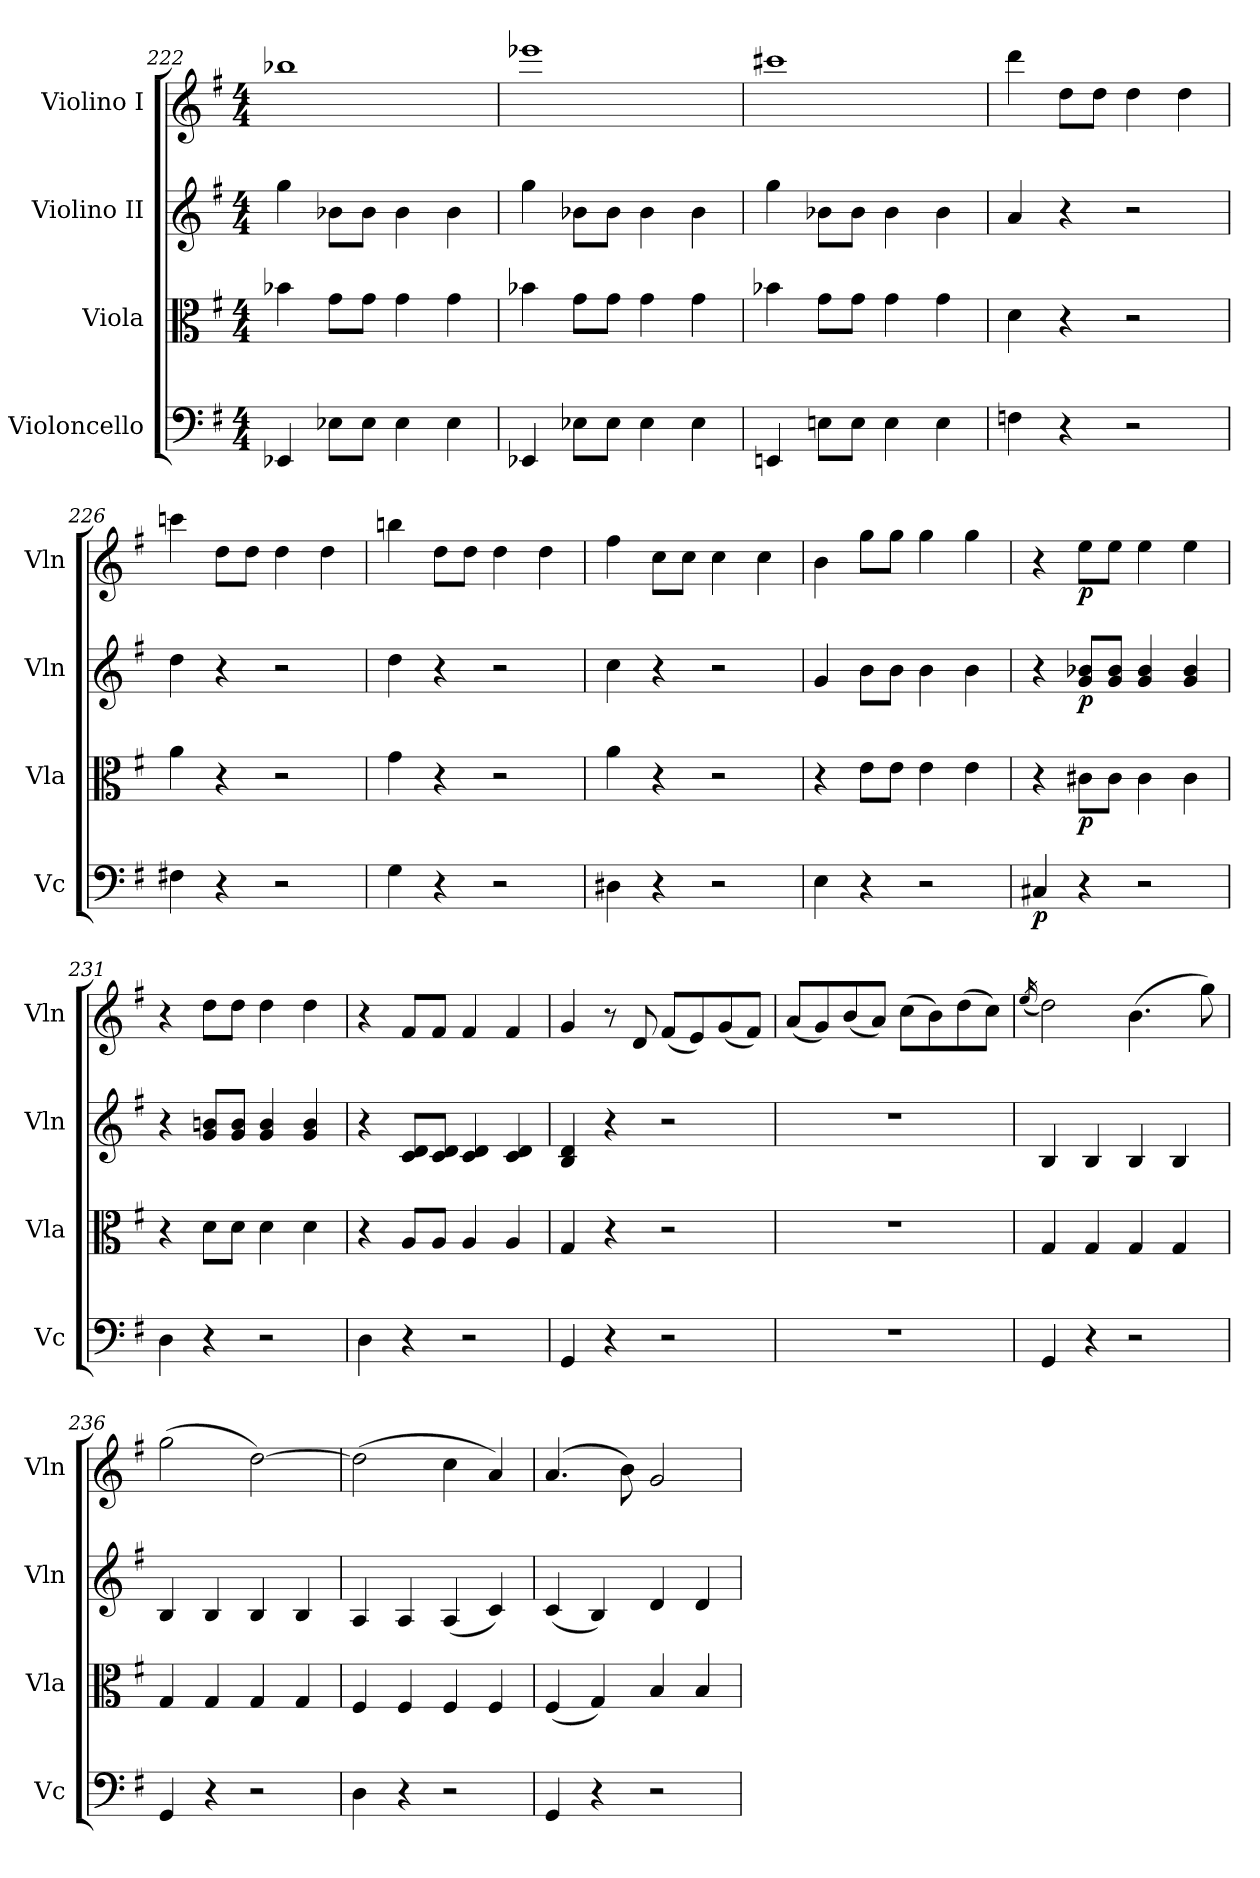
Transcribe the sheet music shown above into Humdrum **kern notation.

**kern	**dynam	**kern	**dynam	**kern	**dynam	**kern	**dynam
*part4	*part4	*part3	*part3	*part2	*part2	*part1	*part1
*staff4	*staff4	*staff3	*staff3	*staff2	*staff2	*staff1	*staff1
*I"Violoncello	*	*I"Viola	*	*I"Violino II	*	*I"Violino I	*
*I'Vc	*	*I'Vla	*	*I'Vln	*	*I'Vln	*
*clefF4	*	*clefC3	*	*clefG2	*	*clefG2	*
*k[f#]	*	*k[f#]	*	*k[f#]	*	*k[f#]	*
*G:	*	*G:	*	*G:	*	*G:	*
*M4/4	*	*M4/4	*	*M4/4	*	*M4/4	*
=222	=222	=222	=222	=222	=222	=222	=222
4EE-X	.	4b-X	.	4gg	.	1bb-X	.
8E-XL	.	8gL	.	8b-XL	.	.	.
8E-J	.	8gJ	.	8b-J	.	.	.
4E-	.	4g	.	4b-	.	.	.
4E-	.	4g	.	4b-	.	.	.
=223	=223	=223	=223	=223	=223	=223	=223
4EE-X	.	4b-X	.	4gg	.	1eee-X	.
8E-XL	.	8gL	.	8b-XL	.	.	.
8E-J	.	8gJ	.	8b-J	.	.	.
4E-	.	4g	.	4b-	.	.	.
4E-	.	4g	.	4b-	.	.	.
!!LO:LB:g=z
=224	=224	=224	=224	=224	=224	=224	=224
4EEn	.	4b-X	.	4gg	.	1ccc#X	.
8EnL	.	8gL	.	8b-XL	.	.	.
8EJ	.	8gJ	.	8b-J	.	.	.
4E	.	4g	.	4b-	.	.	.
4E	.	4g	.	4b-	.	.	.
=225	=225	=225	=225	=225	=225	=225	=225
4Fn	.	4d	.	4a	.	4ddd	.
4r	.	4r	.	4r	.	8ddL	.
.	.	.	.	.	.	8ddJ	.
2r	.	2r	.	2r	.	4dd	.
.	.	.	.	.	.	4dd	.
=226	=226	=226	=226	=226	=226	=226	=226
4F#X	.	4a	.	4dd	.	4cccn	.
4r	.	4r	.	4r	.	8ddL	.
.	.	.	.	.	.	8ddJ	.
2r	.	2r	.	2r	.	4dd	.
.	.	.	.	.	.	4dd	.
=227	=227	=227	=227	=227	=227	=227	=227
4G	.	4g	.	4dd	.	4bbn	.
4r	.	4r	.	4r	.	8ddL	.
.	.	.	.	.	.	8ddJ	.
2r	.	2r	.	2r	.	4dd	.
.	.	.	.	.	.	4dd	.
=228	=228	=228	=228	=228	=228	=228	=228
4D#X	.	4a	.	4cc	.	4ff#	.
4r	.	4r	.	4r	.	8ccL	.
.	.	.	.	.	.	8ccJ	.
2r	.	2r	.	2r	.	4cc	.
.	.	.	.	.	.	4cc	.
=229	=229	=229	=229	=229	=229	=229	=229
4E	.	4r	.	4g	.	4b	.
4r	.	8eL	.	8bL	.	8ggL	.
.	.	8eJ	.	8bJ	.	8ggJ	.
2r	.	4e	.	4b	.	4gg	.
.	.	4e	.	4b	.	4gg	.
=230	=230	=230	=230	=230	=230	=230	=230
4C#X	p	4r	.	4r	.	4r	.
4r	.	8c#XL	p	8b-X 8gL	p	8eeL	p
.	.	8c#J	.	8b- 8gJ	.	8eeJ	.
2r	.	4c#	.	4b- 4g	.	4ee	.
.	.	4c#	.	4b- 4g	.	4ee	.
=231	=231	=231	=231	=231	=231	=231	=231
4D	.	4r	.	4r	.	4r	.
4r	.	8dL	.	8bn 8gL	.	8ddL	.
.	.	8dJ	.	8b 8gJ	.	8ddJ	.
2r	.	4d	.	4b 4g	.	4dd	.
.	.	4d	.	4b 4g	.	4dd	.
!!LO:LB:g=z
=232	=232	=232	=232	=232	=232	=232	=232
4D	.	4r	.	4r	.	4r	.
4r	.	8AL	.	8d 8cL	.	8f#L	.
.	.	8AJ	.	8d 8cJ	.	8f#J	.
2r	.	4A	.	4d 4c	.	4f#	.
.	.	4A	.	4d 4c	.	4f#	.
=233	=233	=233	=233	=233	=233	=233	=233
4GG	.	4G	.	4d 4B	.	4g	.
4r	.	4r	.	4r	.	8r	.
.	.	.	.	.	.	8d	.
2r	.	2r	.	2r	.	(8f#L	.
.	.	.	.	.	.	8e)	.
.	.	.	.	.	.	(8g	.
.	.	.	.	.	.	8f#J)	.
=234	=234	=234	=234	=234	=234	=234	=234
1r	.	1r	.	1r	.	(8aL	.
.	.	.	.	.	.	8g)	.
.	.	.	.	.	.	(8b	.
.	.	.	.	.	.	8aJ)	.
.	.	.	.	.	.	(8ccL	.
.	.	.	.	.	.	8b)	.
.	.	.	.	.	.	(8dd	.
.	.	.	.	.	.	8ccJ)	.
=235	=235	=235	=235	=235	=235	=235	=235
.	.	.	.	.	.	(<16qee/	.
4GG	.	4G	.	4B	.	2dd)	.
4r	.	4G	.	4B	.	.	.
2r	.	4G	.	4B	.	(4.b	.
.	.	4G	.	4B	.	.	.
.	.	.	.	.	.	8gg)	.
=236	=236	=236	=236	=236	=236	=236	=236
4GG	.	4G	.	4B	.	(2gg	.
4r	.	4G	.	4B	.	.	.
2r	.	4G	.	4B	.	[2dd)	.
.	.	4G	.	4B	.	.	.
=237	=237	=237	=237	=237	=237	=237	=237
4D	.	4F#	.	4A	.	(2dd]	.
4r	.	4F#	.	4A	.	.	.
2r	.	4F#	.	(4A	.	4cc	.
.	.	4F#	.	4c)	.	4a)	.
=238	=238	=238	=238	=238	=238	=238	=238
4GG	.	(4F#	.	(4c	.	(4.a	.
4r	.	4G)	.	4B)	.	.	.
.	.	.	.	.	.	8b)	.
2r	.	4B	.	4d	.	2g	.
.	.	4B	.	4d	.	.	.
=	=	=	=	=	=	=	=
*-	*-	*-	*-	*-	*-	*-	*-
